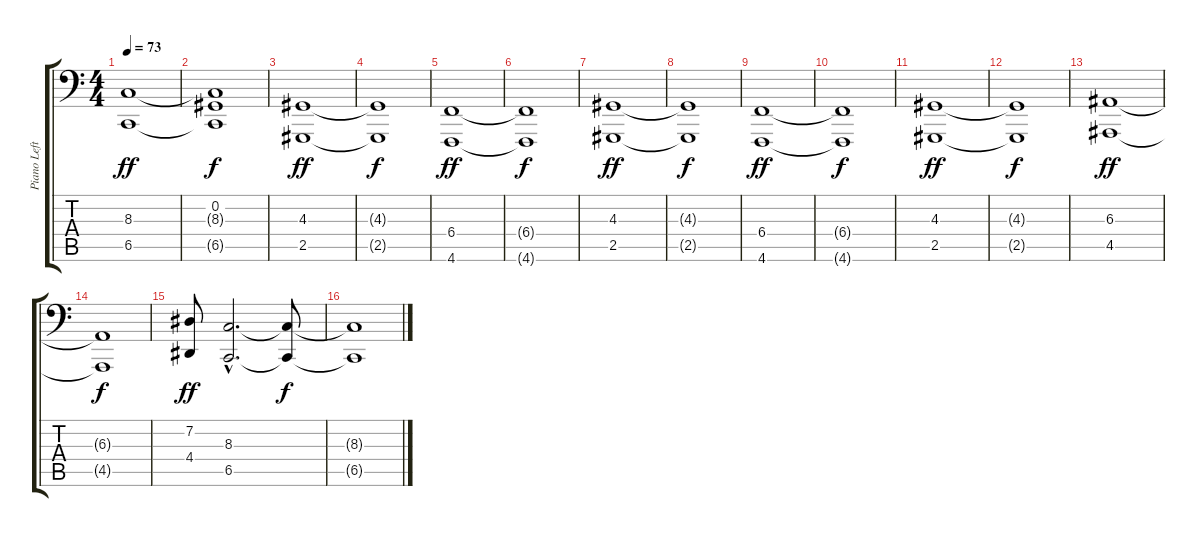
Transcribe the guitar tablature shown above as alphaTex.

\track ("Piano Left" "Piano Left") {instrument acousticgrandpiano}
\staff {score tabs}
\tuning (Db3 Ab2 E2 B1 Gb1 Db1) {hide}
\ts (4 4)
\tempo 73
\clef f4
\ks c
(8.3 6.5).1{dy ff} |
(0.2 8.3{t} 6.5{t}).1{dy f} |
(4.3 2.5).1{dy ff} |
(4.3{t} 2.5{t}).1{dy f} |
(6.4 4.6).1{dy ff} |
(6.4{t} 4.6{t}).1{dy f} |
(4.3 2.5).1{dy ff} |
(4.3{t} 2.5{t}).1{dy f} |
(6.4 4.6).1{dy ff} |
(6.4{t} 4.6{t}).1{dy f} |
(4.3 2.5).1{dy ff} |
(4.3{t} 2.5{t}).1{dy f} |
(6.3 4.5).1{dy ff} |
(6.3{t} 4.5{t}).1{dy f} |
(7.2 4.4).8{dy ff} (8.3{hac} 6.5{hac}).2{d} (8.3{t} 6.5{t}).8{dy f} |
(8.3{t} 6.5{t}).1
